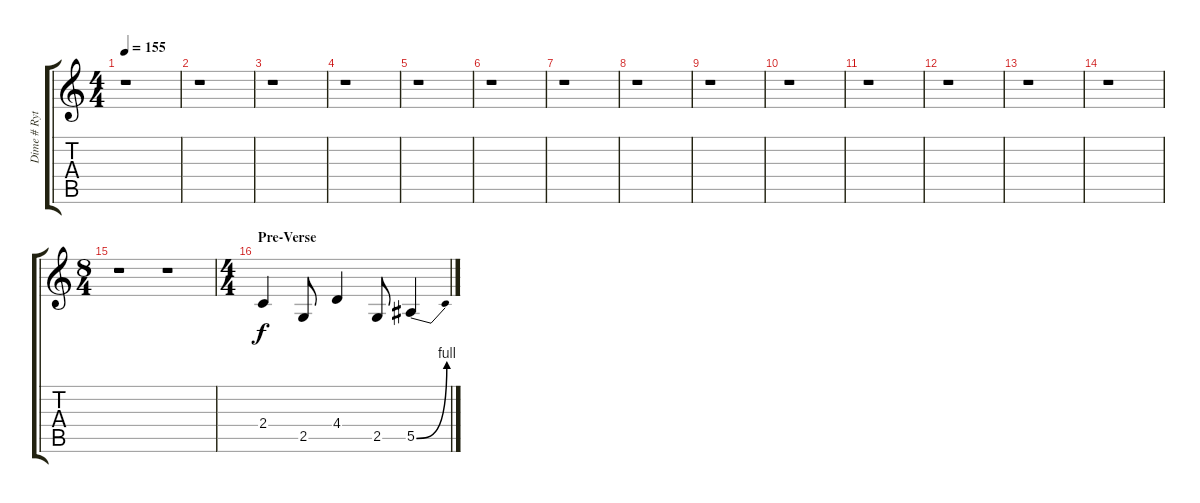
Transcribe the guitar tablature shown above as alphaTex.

\track ("Dime # Rythm" "Dime # Ryt") {instrument distortionguitar}
\staff {score tabs}
\tuning (C4 G3 Eb3 Bb2 F2 C2) {hide}
\ts (4 4)
\tempo 155
\clef g2
\ks c
r.1{dy f} |
r.1 |
r.1 |
r.1 |
r.1 |
r.1 |
r.1 |
r.1 |
r.1 |
r.1 |
r.1 |
r.1 |
r.1 |
r.1 |
\ts (8 4)
r.1 r.1 |
\ts (4 4)
\section ("" "Pre-Verse")
2.4.4 2.5.8 4.4.4 2.5.8 5.5{be (bend 0 0 60 4)}.4
